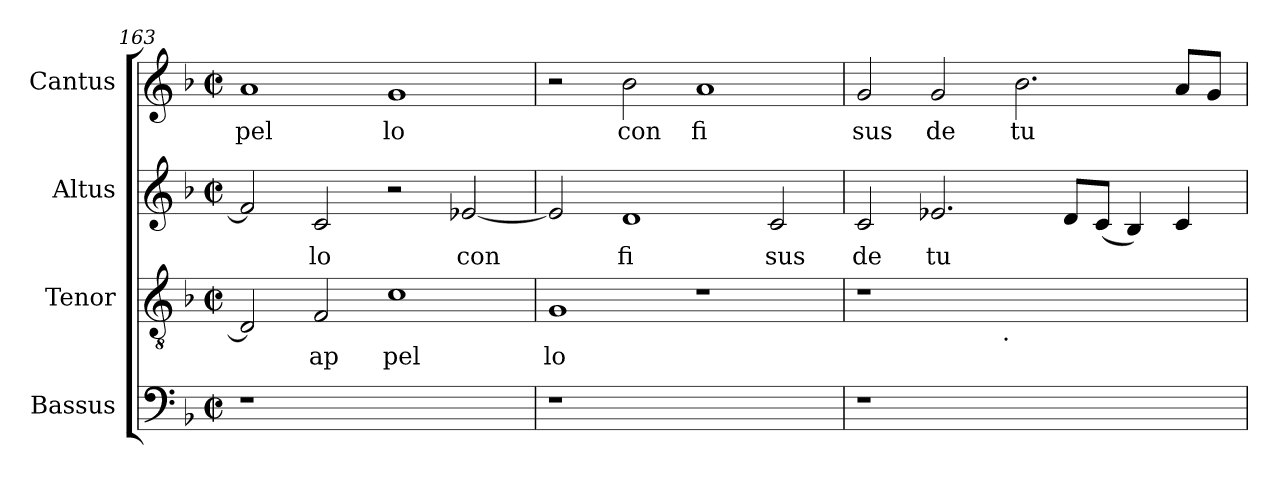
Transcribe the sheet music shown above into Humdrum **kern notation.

**kern	**kern	**text	**kern	**text	**kern	**text
*part4	*part3	*part3	*part2	*part2	*part1	*part1
*staff4	*staff3	*staff3	*staff2	*staff2	*staff1	*staff1
*I"Bassus	*I"Tenor	*	*I"Altus	*	*I"Cantus	*
*I'Bassus	*I'Tenor	*	*I'Altus	*	*I'Cantus	*
*clefF4	*clefGv2	*	*clefG2	*	*clefG2	*
*k[b-]	*k[b-]	*	*k[b-]	*	*k[b-]	*
*F:	*F:	*	*F:	*	*F:	*
*M2/2	*M2/2	*	*M2/2	*	*M2/2	*
*met(c|)	*met(c|)	*	*met(c|)	*	*met(c|)	*
=163	=163	=163	=163	=163	=163	=163
!	!	!LO:LY:b:cj	!	!LO:LY:b:cj	!	!LO:LY:b:cj
1r	2D/]	.	2f/]	.	1a	pel
!	!	!LO:LY:b:cj	!	!LO:LY:b:cj	!	!
.	2F/	ap	2c/	lo	.	.
!	!	!LO:LY:b:cj	!	!	!	!LO:LY:b:cj
1ryy	1c	pel	2r	.	1g	lo
!	!	!	!	!LO:LY:b:cj	!	!
.	.	.	[<2e-X/	con	.	.
=164	=164	=164	=164	=164	=164	=164
!	!	!LO:LY:b:cj	!	!LO:LY:b:cj	!	!
1r	1G	lo	2e-/]	.	2r	.
!	!	!	!	!LO:LY:b:cj	!	!LO:LY:b:cj
.	.	.	1d	fi	2b-\	con
!	!	!	!	!	!	!LO:LY:b:cj
1ryy	1r	.	.	.	1a	fi
!	!	!	!	!LO:LY:b:cj	!	!
.	.	.	2c/	sus	.	.
=165	=165	=165	=165	=165	=165	=165
!	!	!	!	!LO:LY:b:cj	!	!LO:LY:b:cj
*	*^	*	*	*	*	*
1r	1r	2ryy	.	2c/	de	2g/	sus
!	!	!	!	!	!LO:LY:b:cj	!	!LO:LY:b:cj
.	.	4...ryy	.	2.e-X/	tu	2g/	de
!	!	!LO:TX:b:t=.	!	!	!	!	!
.	.	1ryy	.	.	.	.	.
!	!	!	!	!	!	!	!LO:LY:b:cj
1ryy	1ryy	.	.	.	.	2.b-\	tu
!	!	!	!	!	!LO:LY:b:cj	!	!
.	.	.	.	8d/L	.	.	.
!	!	!	!	!	!LO:LY:b:cj	!	!
.	.	.	.	(<8c/J	.	.	.
!	!	!	!	!	!LO:LY:b:cj	!	!
.	.	.	.	4B-/)	.	.	.
!	!	!	!	!	!LO:LY:b:cj	!	!LO:LY:b:cj
.	.	.	.	4c/	.	8a/L	.
!	!	!	!	!	!	!	!LO:LY:b:cj
.	.	.	.	.	.	8g/J	.
.	.	32ryy	.	.	.	.	.
*	*v	*v	*	*	*	*	*
=	=	=	=	=	=	=
*-	*-	*-	*-	*-	*-	*-
